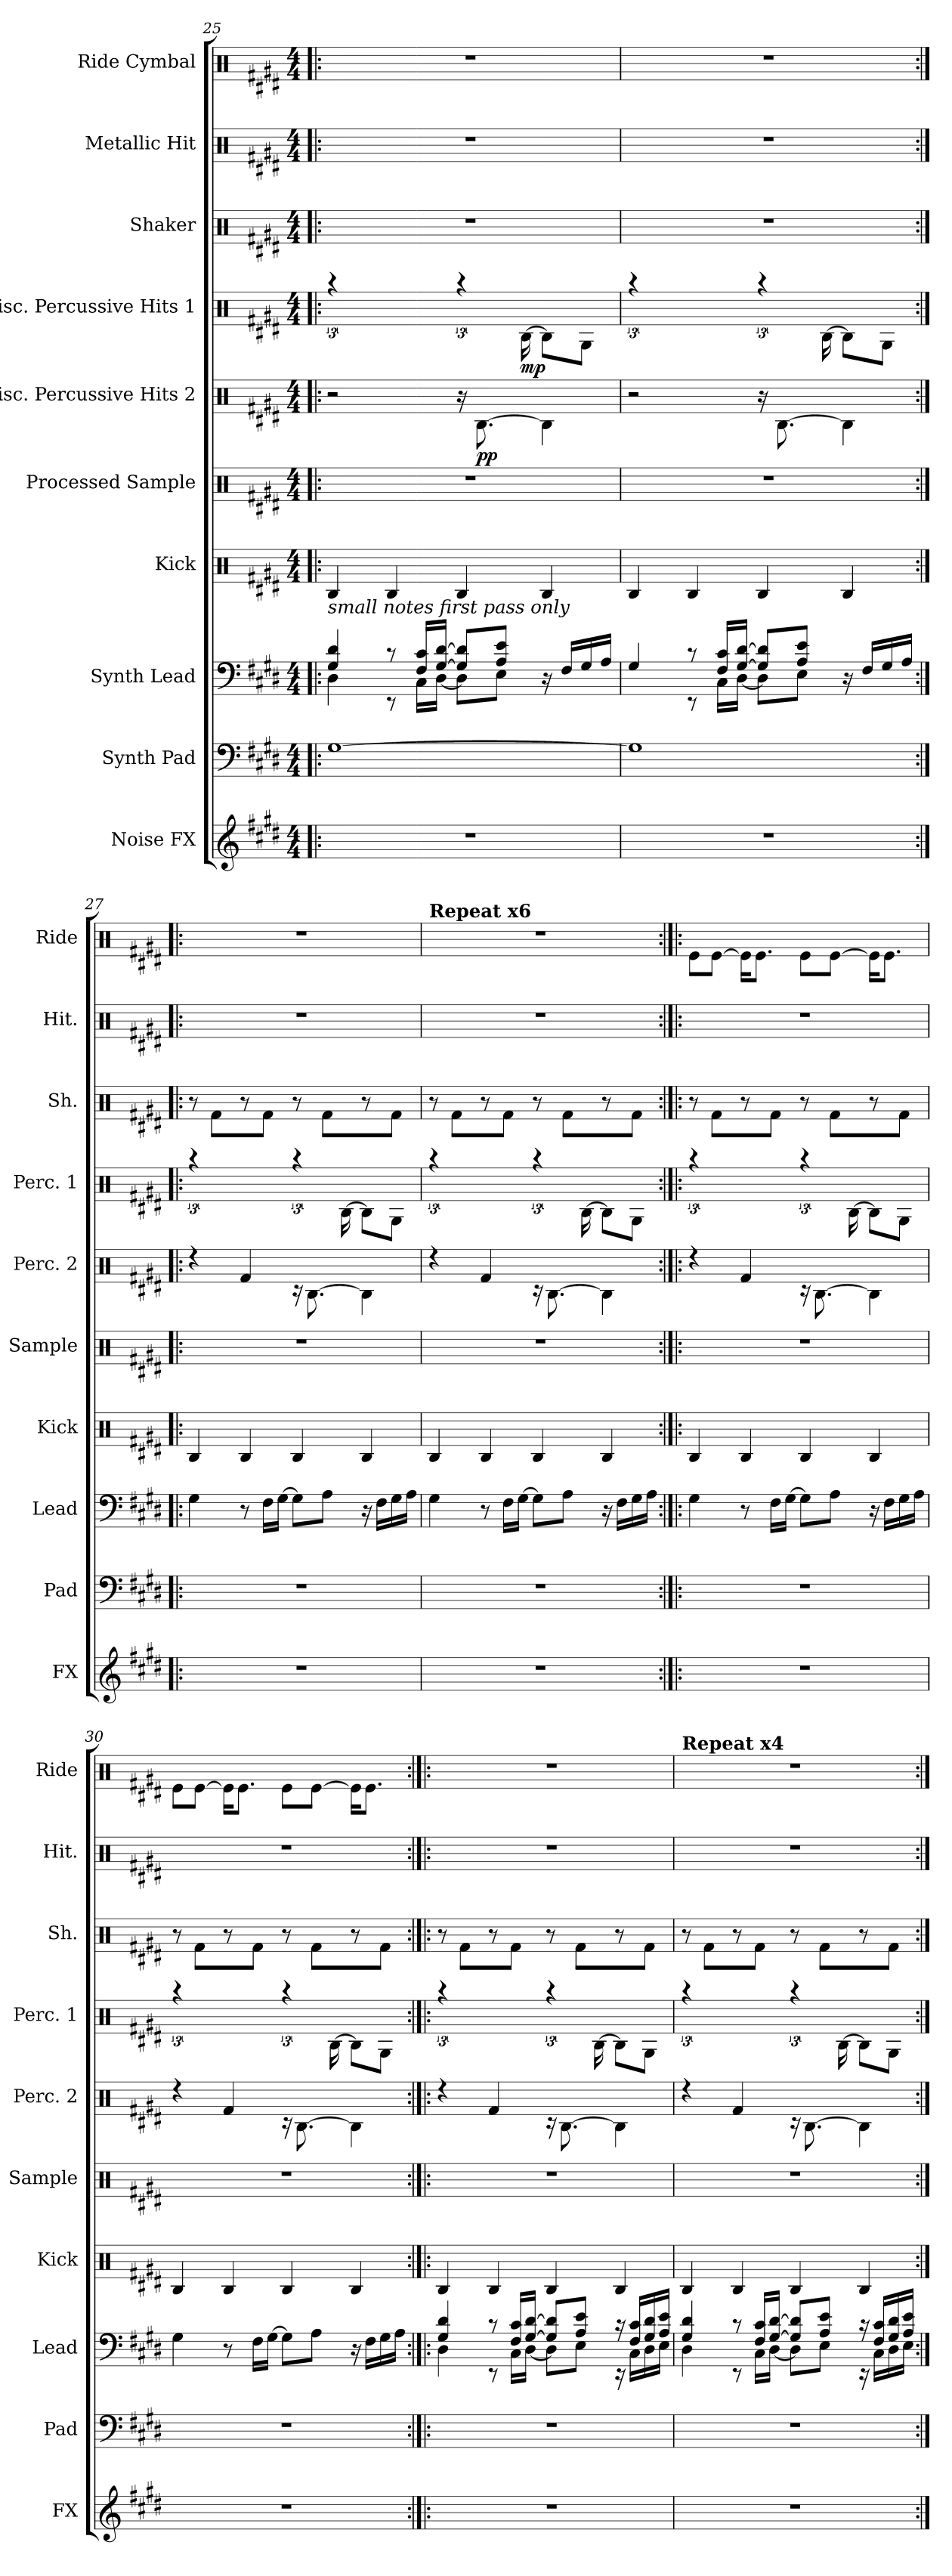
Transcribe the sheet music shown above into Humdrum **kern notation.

**kern	**kern	**kern	**kern	**kern	**kern	**dynam	**kern	**dynam	**kern	**kern	**kern
*part10	*part9	*part8	*part7	*part6	*part5	*part5	*part4	*part4	*part3	*part2	*part1
*staff10	*staff9	*staff8	*staff7	*staff6	*staff5	*staff5	*staff4	*staff4	*staff3	*staff2	*staff1
*I"Noise FX	*I"Synth Pad	*I"Synth Lead	*I"Kick	*I"Processed Sample	*I"Misc. Percussive Hits 2	*	*I"Misc. Percussive Hits 1	*	*I"Shaker	*I"Metallic Hit	*I"Ride Cymbal
*I'FX	*I'Pad	*I'Lead	*I'Kick	*I'Sample	*I'Perc. 2	*	*I'Perc. 1	*	*I'Sh.	*I'Hit.	*I'Ride
*clefG2	*clefF4	*clefF4	*clefX	*clefX	*clefX	*	*clefX	*	*clefX	*clefX	*clefX
*k[f#c#g#d#]	*k[f#c#g#d#]	*k[f#c#g#d#]	*k[f#c#g#d#]	*k[f#c#g#d#]	*k[f#c#g#d#]	*	*k[f#c#g#d#]	*	*k[f#c#g#d#]	*k[f#c#g#d#]	*k[f#c#g#d#]
*E:	*E:	*E:	*E:	*E:	*E:	*	*E:	*	*E:	*E:	*E:
*M4/4	*M4/4	*M4/4	*M4/4	*M4/4	*M4/4	*	*M4/4	*	*M4/4	*M4/4	*M4/4
=25!|:	=25!|:	=25!|:	=25!|:	=25!|:	=25!|:	=25!|:	=25!|:	=25!|:	=25!|:	=25!|:	=25!|:
*	*	*^	*	*	*	*	*^	*	*	*	*
!	!	!LO:TX:a:i:t=small notes first pass only	!	!	!	!	!	!	!	!	!	!	!
1r	[1G#	4G#!/ 4d#!/	4D#\	4RB/	1r	2r	.	6raa	2ryy	.	1r	1r	1r
.	.	.	.	.	.	.	.	12R/	.	.	.	.	.
.	.	8rc	8rEE	4RB/	.	.	.	4R/	.	.	.	.	.
.	.	16F#/ 16c#/LL	16C#\LL	.	.	.	.	.	.	.	.	.	.
.	.	[>16G#/ [>16d#/JJ	[<16D#\JJ	.	.	.	.	.	.	.	.	.	.
.	.	8G#/] 8d#/]L	8D#\L]	4RB/	.	16r	.	6raa	8ryy	.	.	.	.
!	!	!	!	!	!	!	!LO:DY:b	!	!	!	!	!	!
.	.	.	.	.	.	[8.RB\	pp	.	.	.	.	.	.
.	.	8A/ 8e/J	8E\J	.	.	.	.	.	16ryy	.	.	.	.
.	.	.	.	.	.	.	.	12R/	.	.	.	.	.
!	!	!	!	!	!	!	!	!	!	!LO:DY:b	!	!	!
.	.	.	.	.	.	.	.	.	[<16RB\	mp	.	.	.
.	.	16r	4ryy	4RB/	.	4RB\]	.	4R/	8RB\L]	.	.	.	.
.	.	16F#/LL	.	.	.	.	.	.	.	.	.	.	.
.	.	16G#/	.	.	.	.	.	.	8RG\J	.	.	.	.
.	.	16A/JJ	.	.	.	.	.	.	.	.	.	.	.
=26	=26	=26	=26	=26	=26	=26	=26	=26	=26	=26	=26	=26	=26
1r	1G#]	4G#/	4ryy	4RB/	1r	2r	.	6raa	2ryy	.	1r	1r	1r
.	.	.	.	.	.	.	.	12R/	.	.	.	.	.
.	.	8rc	8rEE	4RB/	.	.	.	4R/	.	.	.	.	.
.	.	16F#/ 16c#/LL	16C#\LL	.	.	.	.	.	.	.	.	.	.
.	.	[>16G#/ [>16d#/JJ	[<16D#\JJ	.	.	.	.	.	.	.	.	.	.
.	.	8G#/] 8d#/]L	8D#\L]	4RB/	.	16r	.	6raa	8ryy	.	.	.	.
.	.	.	.	.	.	[8.RB\	.	.	.	.	.	.	.
.	.	8A/ 8e/J	8E\J	.	.	.	.	.	16ryy	.	.	.	.
.	.	.	.	.	.	.	.	12R/	.	.	.	.	.
.	.	.	.	.	.	.	.	.	[<16RB\	.	.	.	.
.	.	16r	4ryy	4RB/	.	4RB\]	.	4R/	8RB\L]	.	.	.	.
.	.	16F#/LL	.	.	.	.	.	.	.	.	.	.	.
.	.	16G#/	.	.	.	.	.	.	8RG\J	.	.	.	.
.	.	16A/JJ	.	.	.	.	.	.	.	.	.	.	.
*	*	*v	*v	*	*	*	*	*	*	*	*	*	*
=27:|!|:	=27:|!|:	=27:|!|:	=27:|!|:	=27:|!|:	=27:|!|:	=27:|!|:	=27:|!|:	=27:|!|:	=27:|!|:	=27:|!|:	=27:|!|:	=27:|!|:
*	*	*	*	*	*^	*	*	*	*	*	*	*
1r	1r	4G#\	4RB/	1r	4rdd	2ryy	.	6raa	2ryy	.	8r	1r	1r
.	.	.	.	.	.	.	.	.	.	.	8Rf\L	.	.
.	.	.	.	.	.	.	.	12R/	.	.	.	.	.
.	.	8r	4RB/	.	4Rf/	.	.	4R/	.	.	8r	.	.
.	.	16F#\LL	.	.	.	.	.	.	.	.	8Rf\J	.	.
.	.	[16G#\JJ	.	.	.	.	.	.	.	.	.	.	.
.	.	8G#\L]	4RB/	.	2ryy	16rc	.	6raa	8ryy	.	8r	.	.
.	.	.	.	.	.	[<8.RB\	.	.	.	.	.	.	.
.	.	8A\J	.	.	.	.	.	.	16ryy	.	8Rf\L	.	.
.	.	.	.	.	.	.	.	12R/	.	.	.	.	.
.	.	.	.	.	.	.	.	.	[<16RB\	.	.	.	.
.	.	16r	4RB/	.	.	4RB\]	.	4R/	8RB\L]	.	8r	.	.
.	.	16F#\LL	.	.	.	.	.	.	.	.	.	.	.
.	.	16G#\	.	.	.	.	.	.	8RG\J	.	8Rf\J	.	.
.	.	16A\JJ	.	.	.	.	.	.	.	.	.	.	.
!!LO:LB:g=z
=28	=28	=28	=28	=28	=28	=28	=28	=28	=28	=28	=28	=28	=28
!	!	!	!	!	!	!	!	!	!	!	!	!	!LO:TX:a:B:t=Repeat x6
1r	1r	4G#\	4RB/	1r	4rdd	2ryy	.	6raa	2ryy	.	8r	1r	1r
.	.	.	.	.	.	.	.	.	.	.	8Rf\L	.	.
.	.	.	.	.	.	.	.	12R/	.	.	.	.	.
.	.	8r	4RB/	.	4Rf/	.	.	4R/	.	.	8r	.	.
.	.	16F#\LL	.	.	.	.	.	.	.	.	8Rf\J	.	.
.	.	[16G#\JJ	.	.	.	.	.	.	.	.	.	.	.
.	.	8G#\L]	4RB/	.	2ryy	16rc	.	6raa	8ryy	.	8r	.	.
.	.	.	.	.	.	[<8.RB\	.	.	.	.	.	.	.
.	.	8A\J	.	.	.	.	.	.	16ryy	.	8Rf\L	.	.
.	.	.	.	.	.	.	.	12R/	.	.	.	.	.
.	.	.	.	.	.	.	.	.	[<16RB\	.	.	.	.
.	.	16r	4RB/	.	.	4RB\]	.	4R/	8RB\L]	.	8r	.	.
.	.	16F#\LL	.	.	.	.	.	.	.	.	.	.	.
.	.	16G#\	.	.	.	.	.	.	8RG\J	.	8Rf\J	.	.
.	.	16A\JJ	.	.	.	.	.	.	.	.	.	.	.
=29:|!|:	=29:|!|:	=29:|!|:	=29:|!|:	=29:|!|:	=29:|!|:	=29:|!|:	=29:|!|:	=29:|!|:	=29:|!|:	=29:|!|:	=29:|!|:	=29:|!|:	=29:|!|:
1r	1r	4G#\	4RB/	1r	4rdd	2ryy	.	6raa	2ryy	.	8r	1r	8Re\L
.	.	.	.	.	.	.	.	.	.	.	8Rf\L	.	[8Re\J
.	.	.	.	.	.	.	.	12R/	.	.	.	.	.
.	.	8r	4RB/	.	4Rf/	.	.	4R/	.	.	8r	.	16Re\KL]
.	.	.	.	.	.	.	.	.	.	.	.	.	8.Re\J
.	.	16F#\LL	.	.	.	.	.	.	.	.	8Rf\J	.	.
.	.	[16G#\JJ	.	.	.	.	.	.	.	.	.	.	.
.	.	8G#\L]	4RB/	.	2ryy	16rc	.	6raa	8ryy	.	8r	.	8Re\L
.	.	.	.	.	.	[<8.RB\	.	.	.	.	.	.	.
.	.	8A\J	.	.	.	.	.	.	16ryy	.	8Rf\L	.	[8Re\J
.	.	.	.	.	.	.	.	12R/	.	.	.	.	.
.	.	.	.	.	.	.	.	.	[<16RB\	.	.	.	.
.	.	16r	4RB/	.	.	4RB\]	.	4R/	8RB\L]	.	8r	.	16Re\KL]
.	.	16F#\LL	.	.	.	.	.	.	.	.	.	.	8.Re\J
.	.	16G#\	.	.	.	.	.	.	8RG\J	.	8Rf\J	.	.
.	.	16A\JJ	.	.	.	.	.	.	.	.	.	.	.
=30	=30	=30	=30	=30	=30	=30	=30	=30	=30	=30	=30	=30	=30
1r	1r	4G#\	4RB/	1r	4rdd	2ryy	.	6raa	2ryy	.	8r	1r	8Re\L
.	.	.	.	.	.	.	.	.	.	.	8Rf\L	.	[8Re\J
.	.	.	.	.	.	.	.	12R/	.	.	.	.	.
.	.	8r	4RB/	.	4Rf/	.	.	4R/	.	.	8r	.	16Re\KL]
.	.	.	.	.	.	.	.	.	.	.	.	.	8.Re\J
.	.	16F#\LL	.	.	.	.	.	.	.	.	8Rf\J	.	.
.	.	[16G#\JJ	.	.	.	.	.	.	.	.	.	.	.
.	.	8G#\L]	4RB/	.	2ryy	16rc	.	6raa	8ryy	.	8r	.	8Re\L
.	.	.	.	.	.	[<8.RB\	.	.	.	.	.	.	.
.	.	8A\J	.	.	.	.	.	.	16ryy	.	8Rf\L	.	[8Re\J
.	.	.	.	.	.	.	.	12R/	.	.	.	.	.
.	.	.	.	.	.	.	.	.	[<16RB\	.	.	.	.
.	.	16r	4RB/	.	.	4RB\]	.	4R/	8RB\L]	.	8r	.	16Re\KL]
.	.	16F#\LL	.	.	.	.	.	.	.	.	.	.	8.Re\J
.	.	16G#\	.	.	.	.	.	.	8RG\J	.	8Rf\J	.	.
.	.	16A\JJ	.	.	.	.	.	.	.	.	.	.	.
=31:|!|:	=31:|!|:	=31:|!|:	=31:|!|:	=31:|!|:	=31:|!|:	=31:|!|:	=31:|!|:	=31:|!|:	=31:|!|:	=31:|!|:	=31:|!|:	=31:|!|:	=31:|!|:
*	*	*^	*	*	*	*	*	*	*	*	*	*	*
1r	1r	4G#/ 4d#/	4D#\	4RB/	1r	4rdd	2ryy	.	6raa	2ryy	.	8r	1r	1r
.	.	.	.	.	.	.	.	.	.	.	.	8Rf\L	.	.
.	.	.	.	.	.	.	.	.	12R/	.	.	.	.	.
.	.	8rc	8rEE	4RB/	.	4Rf/	.	.	4R/	.	.	8r	.	.
.	.	16F#/ 16c#/LL	16C#\LL	.	.	.	.	.	.	.	.	8Rf\J	.	.
.	.	[>16G#/ [>16d#/JJ	[<16D#\JJ	.	.	.	.	.	.	.	.	.	.	.
.	.	8G#/] 8d#/]L	8D#\L]	4RB/	.	2ryy	16rc	.	6raa	8ryy	.	8r	.	.
.	.	.	.	.	.	.	[<8.RB\	.	.	.	.	.	.	.
.	.	8A/ 8e/J	8E\J	.	.	.	.	.	.	16ryy	.	8Rf\L	.	.
.	.	.	.	.	.	.	.	.	12R/	.	.	.	.	.
.	.	.	.	.	.	.	.	.	.	[<16RB\	.	.	.	.
.	.	16rc	16rEE	4RB/	.	.	4RB\]	.	4R/	8RB\L]	.	8r	.	.
.	.	16F#/ 16c#/LL	16C#\LL	.	.	.	.	.	.	.	.	.	.	.
.	.	16G#/ 16d#/	16D#\	.	.	.	.	.	.	8RG\J	.	8Rf\J	.	.
.	.	16A/ 16e/JJ	16E\JJ	.	.	.	.	.	.	.	.	.	.	.
=32	=32	=32	=32	=32	=32	=32	=32	=32	=32	=32	=32	=32	=32	=32
!	!	!	!	!	!	!	!	!	!	!	!	!	!	!LO:TX:a:B:t=Repeat x4
1r	1r	4G#/ 4d#/	4D#\	4RB/	1r	4rdd	2ryy	.	6raa	2ryy	.	8r	1r	1r
.	.	.	.	.	.	.	.	.	.	.	.	8Rf\L	.	.
.	.	.	.	.	.	.	.	.	12R/	.	.	.	.	.
.	.	8rc	8rEE	4RB/	.	4Rf/	.	.	4R/	.	.	8r	.	.
.	.	16F#/ 16c#/LL	16C#\LL	.	.	.	.	.	.	.	.	8Rf\J	.	.
.	.	[>16G#/ [>16d#/JJ	[<16D#\JJ	.	.	.	.	.	.	.	.	.	.	.
.	.	8G#/] 8d#/]L	8D#\L]	4RB/	.	2ryy	16rc	.	6raa	8ryy	.	8r	.	.
.	.	.	.	.	.	.	[<8.RB\	.	.	.	.	.	.	.
.	.	8A/ 8e/J	8E\J	.	.	.	.	.	.	16ryy	.	8Rf\L	.	.
.	.	.	.	.	.	.	.	.	12R/	.	.	.	.	.
.	.	.	.	.	.	.	.	.	.	[<16RB\	.	.	.	.
.	.	16rc	16rEE	4RB/	.	.	4RB\]	.	4R/	8RB\L]	.	8r	.	.
.	.	16F#/ 16c#/LL	16C#\LL	.	.	.	.	.	.	.	.	.	.	.
.	.	16G#/ 16d#/	16D#\	.	.	.	.	.	.	8RG\J	.	8Rf\J	.	.
.	.	16A/ 16e/JJ	16E\JJ	.	.	.	.	.	.	.	.	.	.	.
*	*	*	*	*	*	*v	*v	*	*	*	*	*	*	*
*	*	*v	*v	*	*	*	*	*v	*v	*	*	*	*
=:|!	=:|!	=:|!	=:|!	=:|!	=:|!	=:|!	=:|!	=:|!	=:|!	=:|!	=:|!
*-	*-	*-	*-	*-	*-	*-	*-	*-	*-	*-	*-
